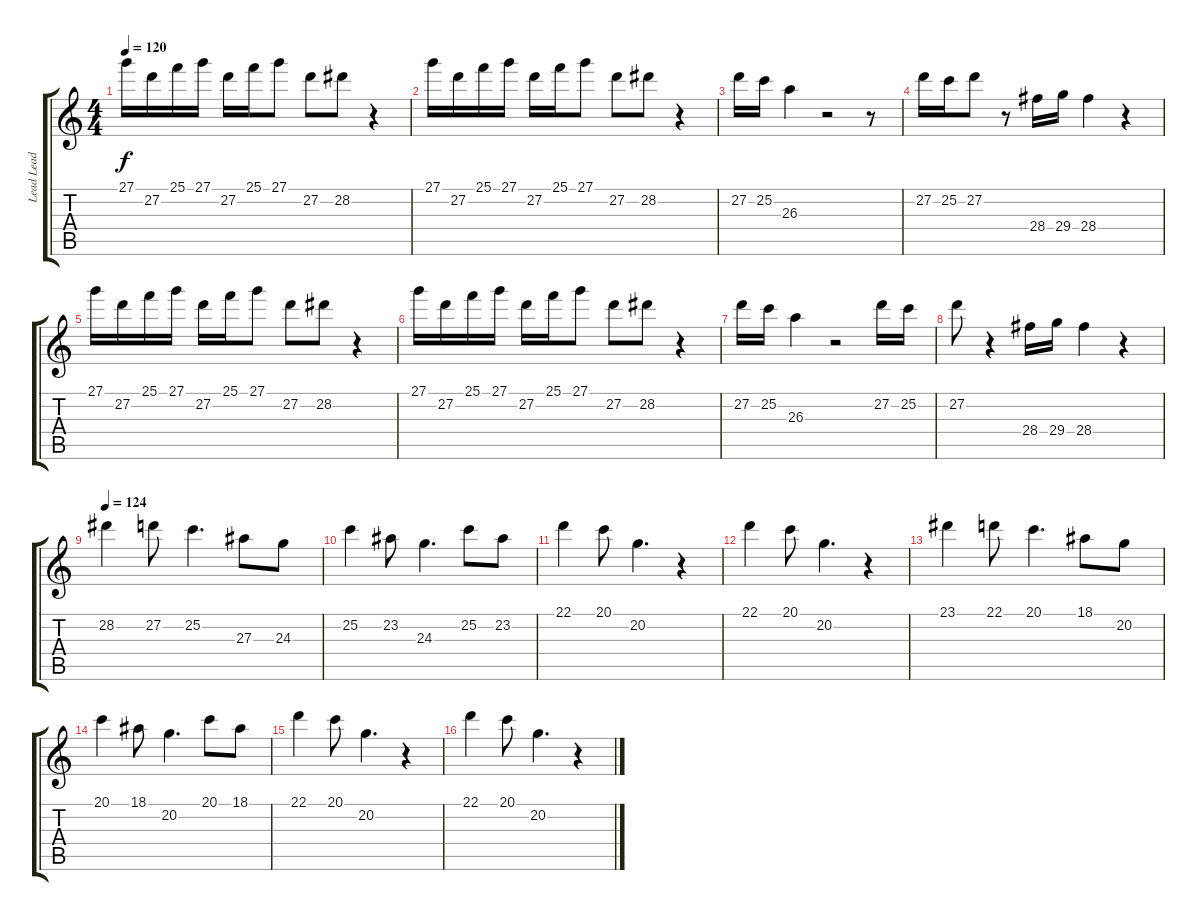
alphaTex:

\track ("Lead Lead" "Lead Lead") {instrument acousticgrandpiano}
\staff {score tabs}
\tuning (E4 B3 G3 D3 A2 E2) {hide}
\ts (4 4)
\tempo 120
\clef g2
\ks c
27.1.16{dy f} 27.2.16 25.1.16 27.1.16 27.2.16 25.1.16 27.1.8 27.2.8 28.2.8 r.4 |
27.1.16 27.2.16 25.1.16 27.1.16 27.2.16 25.1.16 27.1.8 27.2.8 28.2.8 r.4 |
27.2.16 25.2.16 26.3.4 r.2 r.8 |
27.2.16 25.2.16 27.2.8 r.8 28.4.16 29.4.16 28.4.4 r.4 |
27.1.16 27.2.16 25.1.16 27.1.16 27.2.16 25.1.16 27.1.8 27.2.8 28.2.8 r.4 |
27.1.16 27.2.16 25.1.16 27.1.16 27.2.16 25.1.16 27.1.8 27.2.8 28.2.8 r.4 |
27.2.16 25.2.16 26.3.4 r.2 27.2.16 25.2.16 |
27.2.8 r.4 28.4.16 29.4.16 28.4.4 r.4 |
\tempo 124
28.2.4 27.2.8 25.2.4{d} 27.3.8 24.3.8 |
25.2.4 23.2.8 24.3.4{d} 25.2.8 23.2.8 |
22.1.4 20.1.8 20.2.4{d} r.4 |
22.1.4 20.1.8 20.2.4{d} r.4 |
23.1.4 22.1.8 20.1.4{d} 18.1.8 20.2.8 |
20.1.4 18.1.8 20.2.4{d} 20.1.8 18.1.8 |
22.1.4 20.1.8 20.2.4{d} r.4 |
22.1.4 20.1.8 20.2.4{d} r.4
